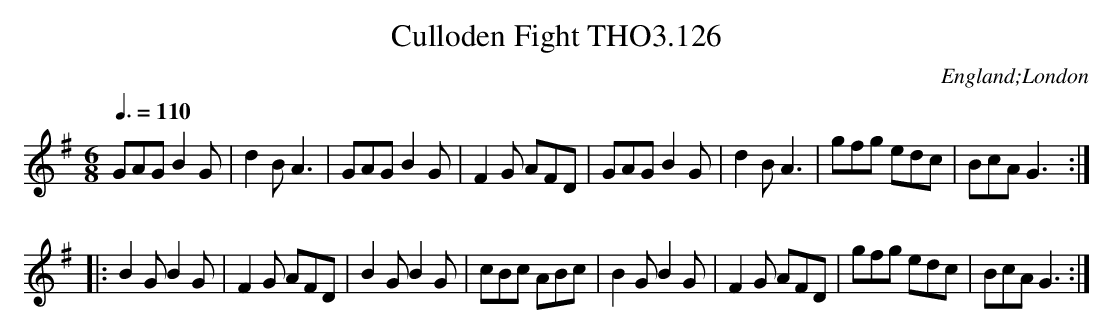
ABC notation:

X:1
T:Culloden Fight THO3.126
O:England;London
M:6/8
L:1/8
Q:3/8=110
K:G
GAG B2 G|d2 B A3|GAG B2 G|F2 G AFD|GAG B2 G|d2 B A3|gfg edc|BcA G3:|
|:B2 G B2 G|F2 G AFD|B2 G B2 G|cBc ABc|\
B2 G B2 G|F2 G AFD|gfg edc|BcA G3:|
